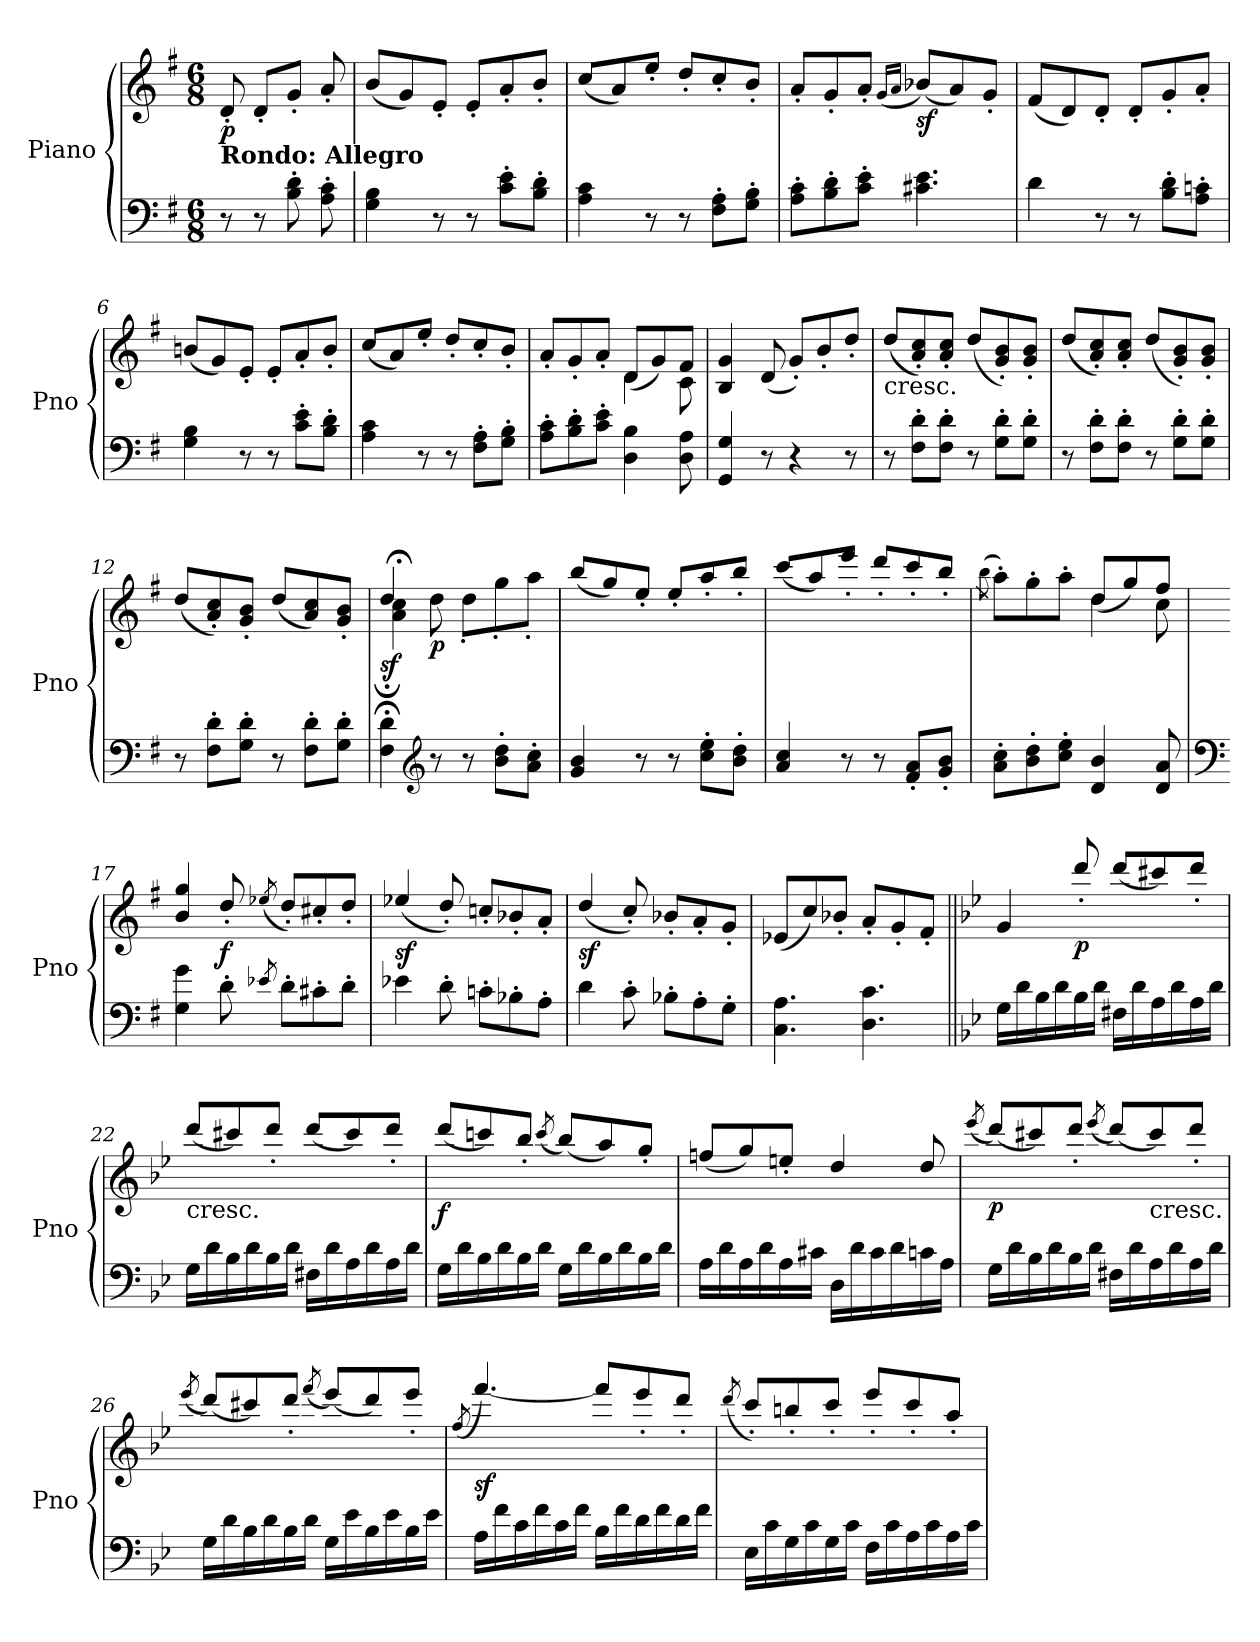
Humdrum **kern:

**kern	**kern	**dynam
*part1	*part1	*part1
*staff2	*staff1	*staff1/2
*I"Piano	*	*
*I'Pno	*	*
*clefF4	*clefG2	*
*k[f#]	*k[f#]	*
*G:	*G:	*
*M6/8	*M6/8	*
*MM138	*MM138	*
=1	=1	=1
*	*^	*
!	!LO:TX:b:B:t=Rondo&colon; Allegro	!	!
!	!	!	!LO:DY:b
8r	2ryy	8d'/	p
8r	.	8d'/L	.
8B\' 8d\'	.	8g'/J	.
8A\' 8c\'	.	8a'/	.
=2	=2	=2	=2
4G\ 4B\	2.ryy	(>8b/L	.
.	.	8g/)	.
8r	.	8e'/J	.
8r	.	8e'/L	.
8c\' 8e\'L	.	8a'/	.
8B\' 8d\'J	.	8b'/J	.
=3	=3	=3	=3
4A\ 4c\	2.ryy	(>8cc/L	.
.	.	8a/)	.
8r	.	8ee'/J	.
8r	.	8dd'/L	.
8F#\' 8A\'L	.	8cc'/	.
8G\' 8B\'J	.	8b'/J	.
=4	=4	=4	=4
8A\' 8c\'L	2.ryy	8a'/L	.
8B\' 8d\'	.	8g'/	.
8c\' 8e\'J	.	8a'/J	.
.	.	(<16qg/LL	.
.	.	16qa/JJ	.
!	!	!	!LO:DY:b
4.c#X\ 4.e\	.	(>8b-X/L)	sf
.	.	8a/)	.
.	.	8g'/J	.
=5	=5	=5	=5
4d\	2.ryy	(>8f#/L	.
.	.	8d/)	.
8r	.	8d'/J	.
8r	.	8d'/L	.
8B\' 8d\'L	.	8g'/	.
8A\' 8cn\'J	.	8a'/J	.
=6	=6	=6	=6
4G\ 4B\	2.ryy	(>8bn/L	.
.	.	8g/)	.
8r	.	8e'/J	.
8r	.	8e'/L	.
8c\' 8e\'L	.	8a'/	.
8B\' 8d\'J	.	8b'/J	.
!!LO:LB:g=z	!!
=7	=7	=7	=7
4A\ 4c\	2.ryy	(>8cc/L	.
.	.	8a/)	.
8r	.	8ee'/J	.
8r	.	8dd'/L	.
8F#\' 8A\'L	.	8cc'/	.
8G\' 8B\'J	.	8b'/J	.
=8	=8	=8	=8
*	*	*^	*
8A\' 8c\'L	2.ryy	8a'/L	4.ryy	.
8B\' 8d\'	.	8g'/	.	.
8c\' 8e\'J	.	8a'/J	.	.
4D\ 4B\	.	(>8d/L	4d\	.
.	.	8g/)	.	.
8D\ 8A\	.	8f#/J	8c\	.
*	*	*v	*v	*
=9	=9	=9	=9
4GG/ 4G/	2.ryy	4B/ 4g/	.
8r	.	(<8d/	.
4r	.	8g'/L)	.
.	.	8b'/	.
8r	.	8dd'/J	.
=10	=10	=10	=10
!	!LO:TX:b:t=cresc.	!	!
8r	2.ryy	(>8dd/L	.
8F#\' 8d\'L	.	8a/' 8cc/')	.
8F#\' 8d\'J	.	8a/' 8cc/'J	.
8r	.	(>8dd/L	.
8G\' 8d\'L	.	8g/' 8b/')	.
8G\' 8d\'J	.	8g/' 8b/'J	.
=11	=11	=11	=11
8r	2.ryy	(>8dd/L	.
8F#\' 8d\'L	.	8a/' 8cc/')	.
8F#\' 8d\'J	.	8a/' 8cc/'J	.
8r	.	(>8dd/L	.
8G\' 8d\'L	.	8g/' 8b/')	.
8G\' 8d\'J	.	8g/' 8b/'J	.
=12	=12	=12	=12
8r	2.ryy	(>8dd/L	.
8F#\' 8d\'L	.	8a/' 8cc/')	.
8G\' 8d\'J	.	8g/' 8b/'J	.
8r	.	(>8dd/L	.
8F#\' 8d\'L	.	8a/ 8cc/)	.
8G\' 8d\'J	.	8g/' 8b/'J	.
!!LO:LB:g=z
=13	=13	=13	=13
*	*	*^	*
!	!	!	!	!LO:DY:b
4F#\; 4d\;	2.ryy	4dd;/	4a\; 4cc\;	sf
*clefG2	*	*	*	*
!	!	!	!	!LO:DY:b
8r	.	8dd\	2ryy	p
8r	.	8dd'\L	.	.
8b\' 8dd\'L	.	8gg'\	.	.
8a\' 8cc\'J	.	8aa'\J	.	.
*	*	*v	*v	*
=14	=14	=14	=14
4g/ 4b/	2.ryy	(>8bb/L	.
.	.	8gg/)	.
8r	.	8ee'/J	.
8r	.	8ee'/L	.
8cc\' 8ee\'L	.	8aa'/	.
8b\' 8dd\'J	.	8bb'/J	.
=15	=15	=15	=15
4a/ 4cc/	2.ryy	(>8ccc/L	.
.	.	8aa/)	.
8r	.	8eee'/J	.
8r	.	8ddd'/L	.
8f#/' 8a/'L	.	8ccc'/	.
8g/' 8b/'J	.	8bb'/J	.
=16	=16	=16	=16
*	*	*^	*
.	.	.	(>8qbb\	.
8a\' 8cc\'L	2.ryy	4.ryy	8aa'\L)	.
8b\' 8dd\'	.	.	8gg'\	.
8cc\' 8ee\'J	.	.	8aa'\J	.
4d/ 4b/	.	(>8dd/L	4dd\	.
.	.	8gg/)	.	.
8d/ 8a/	.	8ff#'/J	8cc\	.
*	*v	*v	*v	*
=17	=17	=17
*clefF4	*	*
*	*^	*
4G\ 4g\	2.ryy	4b/ 4gg/	.
!	!	!	!LO:DY:b
8d'\	.	8dd'/	f
8qe-X/	.	(<8qee-X/	.
8d'\L	.	8dd'/L)	.
8c#X'\	.	8cc#X'/	.
8d'\J	.	8dd'/J	.
!!LO:LB:g=z	!!
=18	=18	=18	=18
!	!	!	!LO:DY:b
4e-X\	2.ryy	(>4ee-X/	sf
8d'\	.	8dd'/)	.
8cn'\L	.	8ccn'/L	.
8B-X'\	.	8b-X'/	.
8A'\J	.	8a'/J	.
=19	=19	=19	=19
!	!	!	!LO:DY:b
4d\	2.ryy	(>4dd/	sf
8c'\	.	8cc'/)	.
8B-X'\L	.	8b-X'/L	.
8A'\	.	8a'/	.
8G'\J	.	8g'/J	.
=20	=20	=20	=20
4.C\ 4.A\	2.ryy	(>8e-X/L	.
.	.	8cc/)	.
.	.	8b-X'/J	.
4.D\ 4.c\	.	8a'/L	.
.	.	8g'/	.
.	.	8f#'/J	.
=21||	=21||	=21||	=21||
*k[b-e-]	*k[b-e-]	*	*
*g:	*g:	*	*
16G\LL	2.ryy	4g/	.
16d\	.	.	.
16B-\	.	.	.
16d\	.	.	.
!	!	!	!LO:DY:b
16B-\	.	8ddd'/	p
16d\JJ	.	.	.
16F#X\LL	.	(>8ddd/L	.
16d\	.	.	.
16A\	.	8ccc#X/)	.
16d\	.	.	.
16A\	.	8ddd'/J	.
16d\JJ	.	.	.
!!LO:LB:g=z	!!
=22	=22	=22	=22
!	!LO:TX:b:t=cresc.	!	!
16G\LL	2.ryy	(>8ddd/L	.
16d\	.	.	.
16B-\	.	8ccc#X/)	.
16d\	.	.	.
16B-\	.	8ddd'/J	.
16d\JJ	.	.	.
16F#X\LL	.	(>8ddd/L	.
16d\	.	.	.
16A\	.	8ccc#/)	.
16d\	.	.	.
16A\	.	8ddd'/J	.
16d\JJ	.	.	.
=23	=23	=23	=23
!	!	!	!LO:DY:b
16G\LL	2.ryy	(>8ddd/L	f
16d\	.	.	.
16B-\	.	8cccn/)	.
16d\	.	.	.
16B-\	.	8bb-'/J	.
16d\JJ	.	.	.
.	.	(<8qccc/	.
16G\LL	.	(>8bb-/L)	.
16d\	.	.	.
16B-\	.	8aa/)	.
16d\	.	.	.
16B-\	.	8gg'/J	.
16d\JJ	.	.	.
=24	=24	=24	=24
16A\LL	2.ryy	(>8ffn/L	.
16d\	.	.	.
16A\	.	8gg/)	.
16d\	.	.	.
16A\	.	8een'/J	.
16c#X\JJ	.	.	.
16D\LL	.	4dd/	.
16d\	.	.	.
16c#\	.	.	.
16d\	.	.	.
16cn\	.	8dd/	.
16A\JJ	.	.	.
!!LO:PB:g=z	!!
=25	=25	=25	=25
.	.	(<8qeee-/	.
!	!	!	!LO:DY:b
16G\LL	2.ryy	(>8ddd/L)	p
16d\	.	.	.
16B-\	.	8ccc#X/)	.
16d\	.	.	.
16B-\	.	8ddd'/J	.
16d\JJ	.	.	.
.	.	(<8qeee-/	.
16F#X\LL	.	(>8ddd/L)	.
16d\	.	.	.
!	!	!LO:TX:b:t=cresc.	!
16A\	.	8ccc#/)	.
16d\	.	.	.
16A\	.	8ddd'/J	.
16d\JJ	.	.	.
=26	=26	=26	=26
.	.	(<8qeee-/	.
16G\LL	2.ryy	(>8ddd/L)	.
16d\	.	.	.
16B-\	.	8ccc#X/)	.
16d\	.	.	.
16B-\	.	8ddd'/J	.
16d\JJ	.	.	.
.	.	(<8qfff/	.
16G\LL	.	(>8eee-/L)	.
16e-\	.	.	.
16B-\	.	8ddd/)	.
16e-\	.	.	.
16B-\	.	8eee-'/J	.
16e-\JJ	.	.	.
=27	=27	=27	=27
.	.	(<8qff/	.
!	!	!	!LO:DY:b
16A\LL	2.ryy	[4.fff/)	sf
16f\	.	.	.
16c\	.	.	.
16f\	.	.	.
16c\	.	.	.
16f\JJ	.	.	.
16B-\LL	.	8fff/L]	.
16f\	.	.	.
16d\	.	8eee-'/	.
16f\	.	.	.
16d\	.	8ddd'/J	.
16f\JJ	.	.	.
!!LO:LB:g=z	!!
=28	=28	=28	=28
.	.	(<8qddd/	.
16E-\LL	2.ryy	8ccc'/L)	.
16c\	.	.	.
16G\	.	8bbn'/	.
16c\	.	.	.
16G\	.	8ccc'/J	.
16c\JJ	.	.	.
16F\LL	.	8eee-'/L	.
16c\	.	.	.
16A\	.	8ccc'/	.
16c\	.	.	.
16A\	.	8aa'/J	.
16c\JJ	.	.	.
*	*v	*v	*
=	=	=
*-	*-	*-
